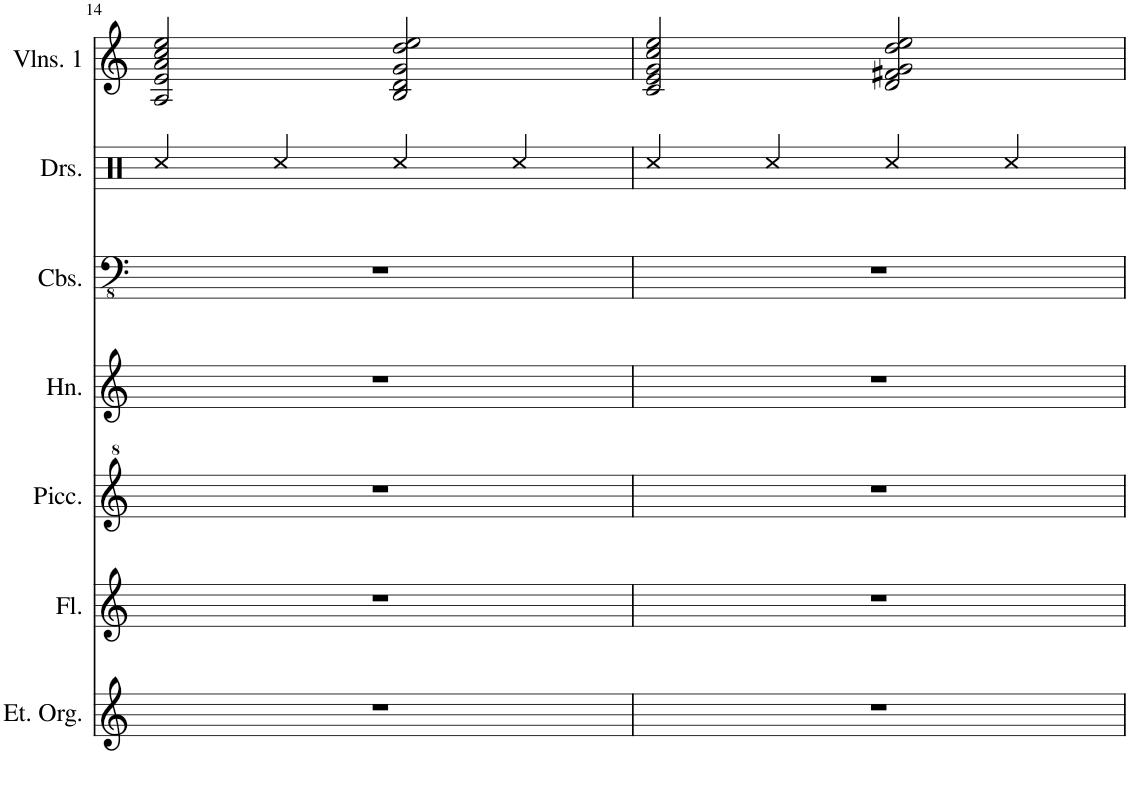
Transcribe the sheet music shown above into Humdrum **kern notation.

**kern	**kern	**kern	**kern	**kern	**kern	**kern
*part7	*part6	*part5	*part4	*part3	*part2	*part1
*staff7	*staff6	*staff5	*staff4	*staff3	*staff2	*staff1
*I"Electronic Organ	*I"Flute	*I"Piccolo	*I"Horn	*I"Contrabasses	*I"Drumset	*I"Violins 1
*I'Et. Org.	*I'Fl.	*I'Picc.	*I'Hn.	*I'Cbs.	*I'Drs.	*I'Vlns. 1
!!LO:PB:g=z
*clefG2	*clefG2	*clefG^2	*clefG2	*clefFv4	*clefX	*clefG2
*	*	*Trd-7c-12	*Trd4c7	*	*	*
*k[]	*k[]	*k[]	*k[]	*k[]	*k[]	*k[]
*M4/4	*M4/4	*M4/4	*M4/4	*M4/4	*M4/4	*M4/4
=14	=14	=14	=14	=14	=14	=14
1r	1r	1r	1r	1r	4cc/	2A/ 2e/ 2a/ 2cc/ 2ee/
.	.	.	.	.	4cc/	.
.	.	.	.	.	4cc/	2B/ 2d/ 2g/ 2dd/ 2ee/
.	.	.	.	.	4cc/	.
=15	=15	=15	=15	=15	=15	=15
1r	1r	1r	1r	1r	4cc/	2c/ 2e/ 2g/ 2cc/ 2ee/
.	.	.	.	.	4cc/	.
.	.	.	.	.	4cc/	2d/ 2f#X/ 2g/ 2dd/ 2ee/
.	.	.	.	.	4cc/	.
=	=	=	=	=	=	=
*-	*-	*-	*-	*-	*-	*-
